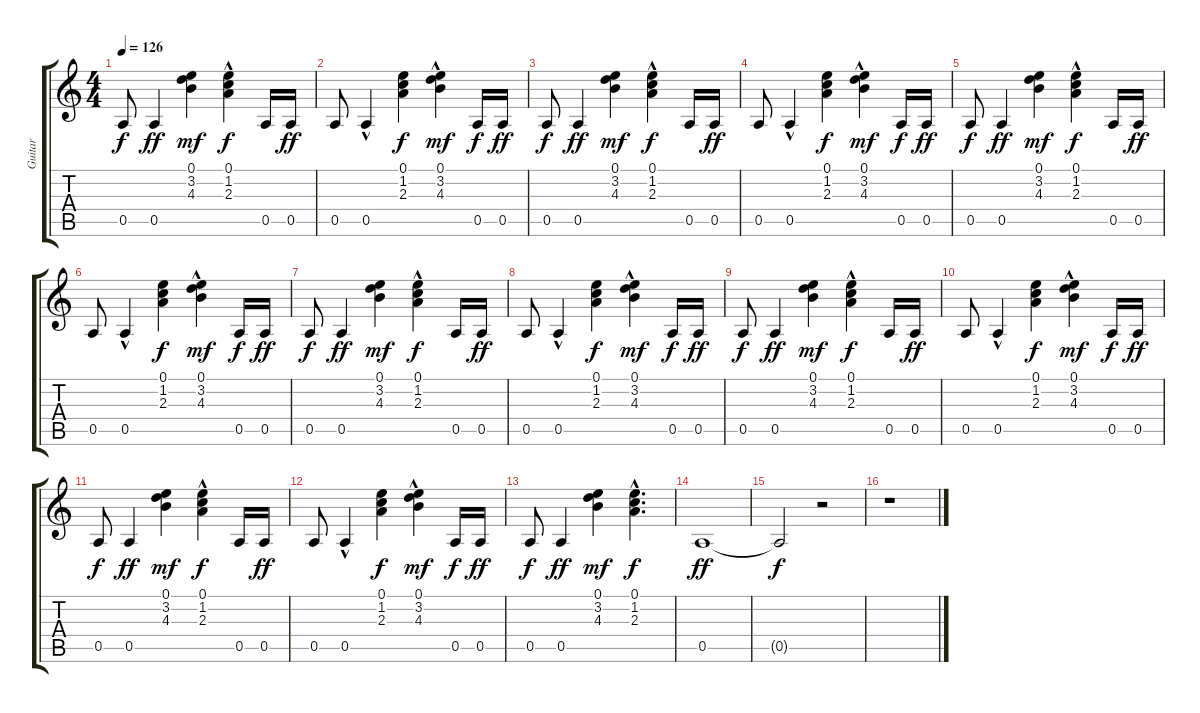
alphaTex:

\track ("Guitar" "Guitar") {instrument electricguitarclean}
\staff {score tabs}
\tuning (E4 B3 G3 D3 A2 E2) {hide}
\ts (4 4)
\tempo 126
\clef g2
\ks c
0.5.8{dy f} 0.5.4{dy ff} (0.1 3.2 4.3).4{dy mf} (0.1{hac} 1.2{hac} 2.3{hac}).4{dy f} 0.5.16 0.5.16{dy ff} |
0.5.8 0.5{hac}.4 (0.1 1.2 2.3).4{dy f} (0.1{hac} 3.2{hac} 4.3{hac}).4{dy mf} 0.5.16{dy f} 0.5.16{dy ff} |
0.5.8{dy f} 0.5.4{dy ff} (0.1 3.2 4.3).4{dy mf} (0.1{hac} 1.2{hac} 2.3{hac}).4{dy f} 0.5.16 0.5.16{dy ff} |
0.5.8 0.5{hac}.4 (0.1 1.2 2.3).4{dy f} (0.1{hac} 3.2{hac} 4.3{hac}).4{dy mf} 0.5.16{dy f} 0.5.16{dy ff} |
0.5.8{dy f} 0.5.4{dy ff} (0.1 3.2 4.3).4{dy mf} (0.1{hac} 1.2{hac} 2.3{hac}).4{dy f} 0.5.16 0.5.16{dy ff} |
0.5.8 0.5{hac}.4 (0.1 1.2 2.3).4{dy f} (0.1{hac} 3.2{hac} 4.3{hac}).4{dy mf} 0.5.16{dy f} 0.5.16{dy ff} |
0.5.8{dy f} 0.5.4{dy ff} (0.1 3.2 4.3).4{dy mf} (0.1{hac} 1.2{hac} 2.3{hac}).4{dy f} 0.5.16 0.5.16{dy ff} |
0.5.8 0.5{hac}.4 (0.1 1.2 2.3).4{dy f} (0.1{hac} 3.2{hac} 4.3{hac}).4{dy mf} 0.5.16{dy f} 0.5.16{dy ff} |
0.5.8{dy f} 0.5.4{dy ff} (0.1 3.2 4.3).4{dy mf} (0.1{hac} 1.2{hac} 2.3{hac}).4{dy f} 0.5.16 0.5.16{dy ff} |
0.5.8 0.5{hac}.4 (0.1 1.2 2.3).4{dy f} (0.1{hac} 3.2{hac} 4.3{hac}).4{dy mf} 0.5.16{dy f} 0.5.16{dy ff} |
0.5.8{dy f} 0.5.4{dy ff} (0.1 3.2 4.3).4{dy mf} (0.1{hac} 1.2{hac} 2.3{hac}).4{dy f} 0.5.16 0.5.16{dy ff} |
0.5.8 0.5{hac}.4 (0.1 1.2 2.3).4{dy f} (0.1{hac} 3.2{hac} 4.3{hac}).4{dy mf} 0.5.16{dy f} 0.5.16{dy ff} |
0.5.8{dy f} 0.5.4{dy ff} (0.1 3.2 4.3).4{dy mf} (0.1{hac} 1.2{hac} 2.3{hac}).4{d dy f} |
0.5.1{dy ff} |
0.5{t}.2{dy f} r.2 |
r.1
